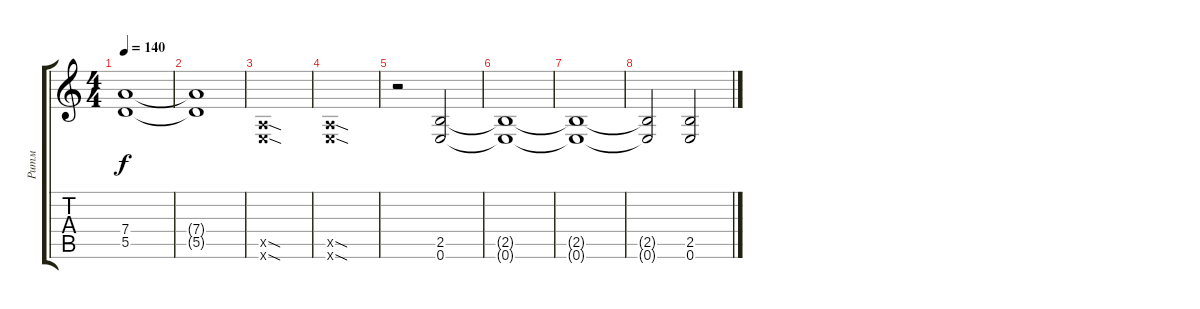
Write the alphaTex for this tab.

\track ("Ритм" "Ритм") {instrument distortionguitar}
\staff {score tabs}
\tuning (E4 B3 G3 D3 A2 E2) {hide}
\ts (4 4)
\tempo 140
\clef g2
\ks c
(7.4{t} 5.5{t}).1{dy f} |
(7.4{t} 5.5{t}).1 |
(0.5{sod x} 0.6{sod x}).1 |
(0.5{sod x} 0.6{sod x}).1 |
r.2 (2.5 0.6).2 |
(2.5{t} 0.6{t}).1 |
(2.5{t} 0.6{t}).1 |
(2.5{t} 0.6{t}).2 (2.5 0.6).2
